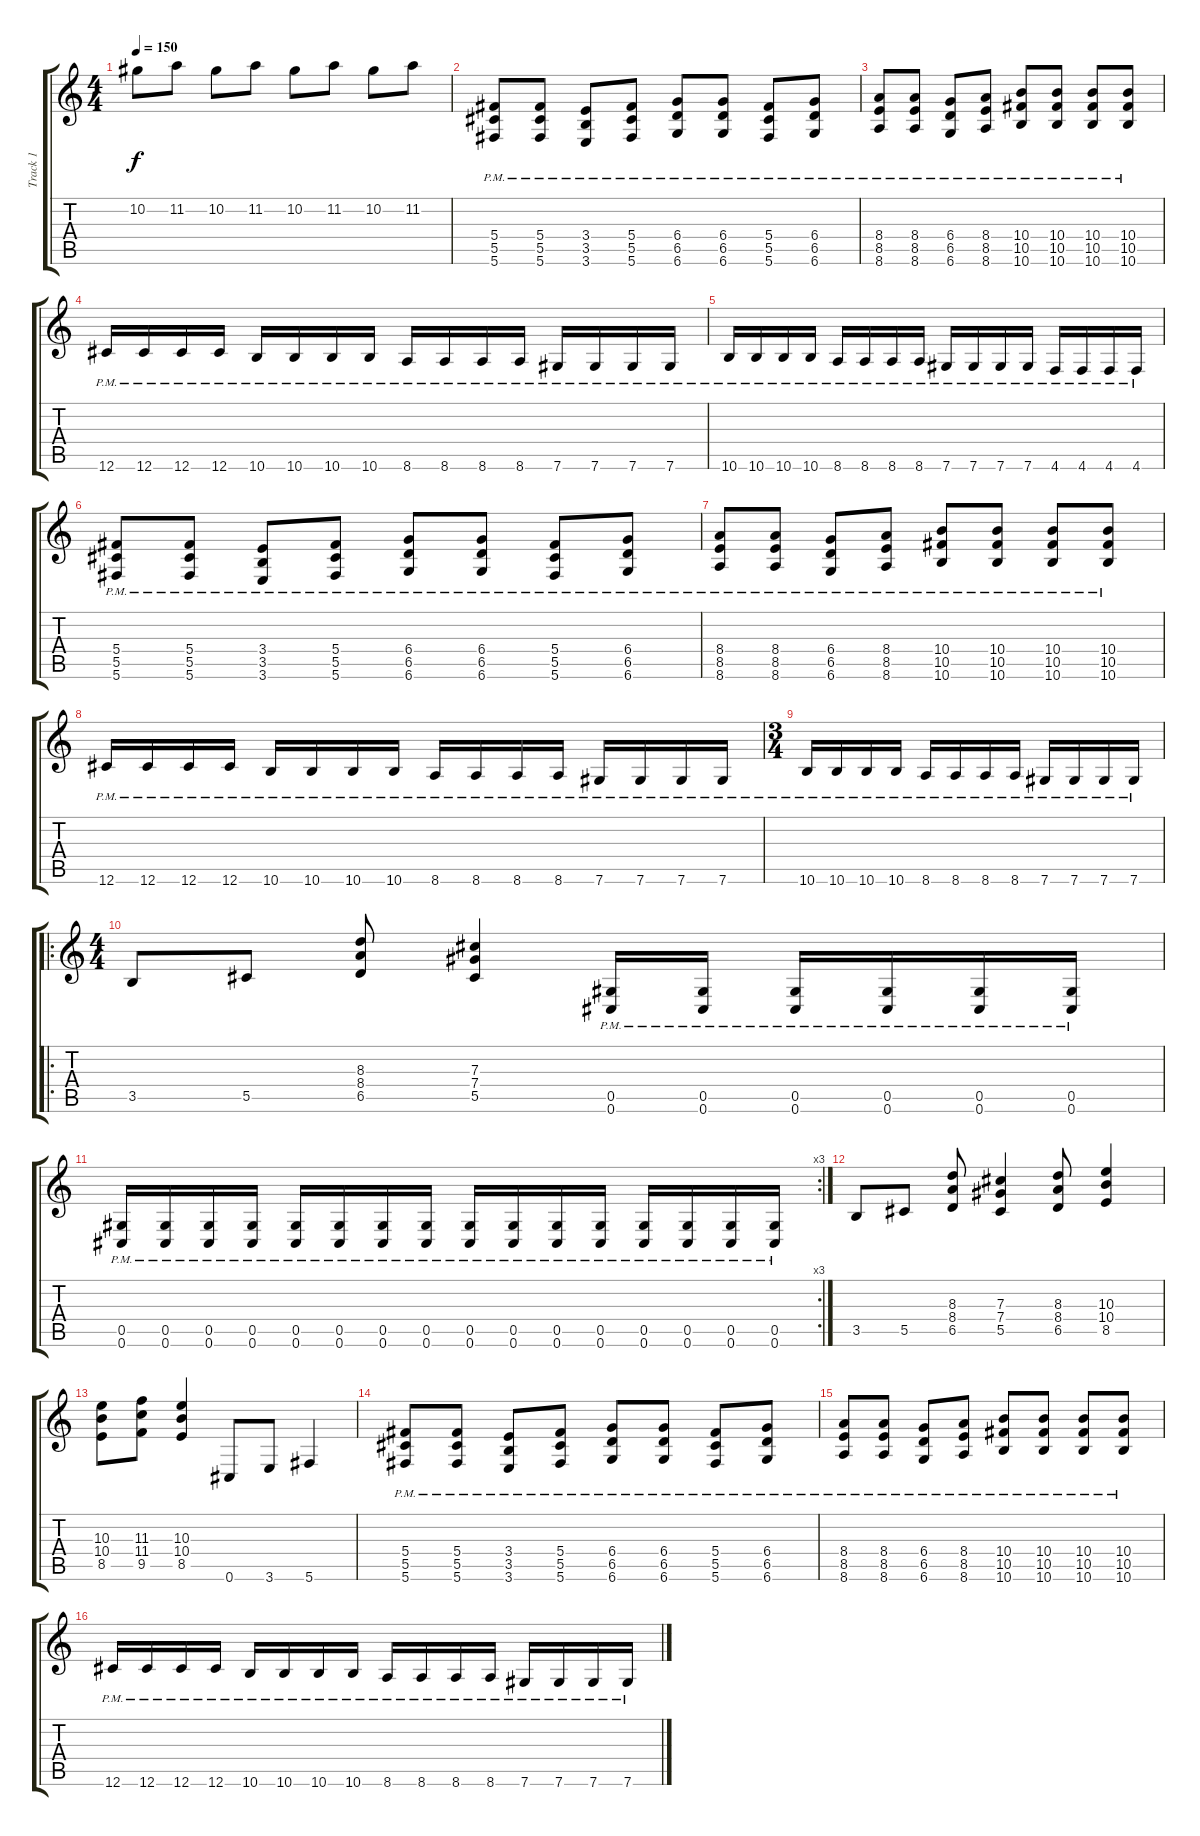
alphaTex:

\track ("Track 1" "Track 1") {instrument overdrivenguitar}
\staff {score tabs}
\tuning (Eb4 Bb3 Gb3 Db3 Ab2 Db2) {hide}
\ts (4 4)
\tempo 150
\clef g2
\ks c
10.2.8{dy f} 11.2.8 10.2.8 11.2.8 10.2.8 11.2.8 10.2.8 11.2.8 |
(5.4{pm} 5.5{pm} 5.6{pm}).8 (5.4{pm} 5.5{pm} 5.6{pm}).8 (3.4{pm} 3.5{pm} 3.6{pm}).8 (5.4{pm} 5.5{pm} 5.6{pm}).8 (6.4{pm} 6.5{pm} 6.6{pm}).8 (6.4{pm} 6.5{pm} 6.6{pm}).8 (5.4{pm} 5.5{pm} 5.6{pm}).8 (6.4{pm} 6.5{pm} 6.6{pm}).8 |
(8.4{pm} 8.5{pm} 8.6{pm}).8 (8.4{pm} 8.5{pm} 8.6{pm}).8 (6.4{pm} 6.5{pm} 6.6{pm}).8 (8.4{pm} 8.5{pm} 8.6{pm}).8 (10.4{pm} 10.5{pm} 10.6{pm}).8 (10.4{pm} 10.5{pm} 10.6{pm}).8 (10.4{pm} 10.5{pm} 10.6{pm}).8 (10.4{pm} 10.5{pm} 10.6{pm}).8 |
12.6{pm}.16 12.6{pm}.16 12.6{pm}.16 12.6{pm}.16 10.6{pm}.16 10.6{pm}.16 10.6{pm}.16 10.6{pm}.16 8.6{pm}.16 8.6{pm}.16 8.6{pm}.16 8.6{pm}.16 7.6{pm}.16 7.6{pm}.16 7.6{pm}.16 7.6{pm}.16 |
10.6{pm}.16 10.6{pm}.16 10.6{pm}.16 10.6{pm}.16 8.6{pm}.16 8.6{pm}.16 8.6{pm}.16 8.6{pm}.16 7.6{pm}.16 7.6{pm}.16 7.6{pm}.16 7.6{pm}.16 4.6{pm}.16 4.6{pm}.16 4.6{pm}.16 4.6{pm}.16 |
(5.4{pm} 5.5{pm} 5.6{pm}).8 (5.4{pm} 5.5{pm} 5.6{pm}).8 (3.4{pm} 3.5{pm} 3.6{pm}).8 (5.4{pm} 5.5{pm} 5.6{pm}).8 (6.4{pm} 6.5{pm} 6.6{pm}).8 (6.4{pm} 6.5{pm} 6.6{pm}).8 (5.4{pm} 5.5{pm} 5.6{pm}).8 (6.4{pm} 6.5{pm} 6.6{pm}).8 |
(8.4{pm} 8.5{pm} 8.6{pm}).8 (8.4{pm} 8.5{pm} 8.6{pm}).8 (6.4{pm} 6.5{pm} 6.6{pm}).8 (8.4{pm} 8.5{pm} 8.6{pm}).8 (10.4{pm} 10.5{pm} 10.6{pm}).8 (10.4{pm} 10.5{pm} 10.6{pm}).8 (10.4{pm} 10.5{pm} 10.6{pm}).8 (10.4{pm} 10.5{pm} 10.6{pm}).8 |
12.6{pm}.16 12.6{pm}.16 12.6{pm}.16 12.6{pm}.16 10.6{pm}.16 10.6{pm}.16 10.6{pm}.16 10.6{pm}.16 8.6{pm}.16 8.6{pm}.16 8.6{pm}.16 8.6{pm}.16 7.6{pm}.16 7.6{pm}.16 7.6{pm}.16 7.6{pm}.16 |
\ts (3 4)
10.6{pm}.16 10.6{pm}.16 10.6{pm}.16 10.6{pm}.16 8.6{pm}.16 8.6{pm}.16 8.6{pm}.16 8.6{pm}.16 7.6{pm}.16 7.6{pm}.16 7.6{pm}.16 7.6{pm}.16 |
\ro
\ts (4 4)
3.5.8 5.5.8 (8.3 8.4 6.5).8 (7.3 7.4 5.5).4 (0.5{pm} 0.6{pm}).16 (0.5{pm} 0.6{pm}).16 (0.5{pm} 0.6{pm}).16 (0.5{pm} 0.6{pm}).16 (0.5{pm} 0.6{pm}).16 (0.5{pm} 0.6{pm}).16 |
\rc 3
(0.5{pm} 0.6{pm}).16 (0.5{pm} 0.6{pm}).16 (0.5{pm} 0.6{pm}).16 (0.5{pm} 0.6{pm}).16 (0.5{pm} 0.6{pm}).16 (0.5{pm} 0.6{pm}).16 (0.5{pm} 0.6{pm}).16 (0.5{pm} 0.6{pm}).16 (0.5{pm} 0.6{pm}).16 (0.5{pm} 0.6{pm}).16 (0.5{pm} 0.6{pm}).16 (0.5{pm} 0.6{pm}).16 (0.5{pm} 0.6{pm}).16 (0.5{pm} 0.6{pm}).16 (0.5{pm} 0.6{pm}).16 (0.5{pm} 0.6{pm}).16 |
3.5.8 5.5.8 (8.3 8.4 6.5).8 (7.3 7.4 5.5).4 (8.3 8.4 6.5).8 (10.3 10.4 8.5).4 |
(10.3 10.4 8.5).8 (11.3 11.4 9.5).8 (10.3 10.4 8.5).4 0.6.8 3.6.8 5.6.4 |
(5.4{pm} 5.5{pm} 5.6{pm}).8 (5.4{pm} 5.5{pm} 5.6{pm}).8 (3.4{pm} 3.5{pm} 3.6{pm}).8 (5.4{pm} 5.5{pm} 5.6{pm}).8 (6.4{pm} 6.5{pm} 6.6{pm}).8 (6.4{pm} 6.5{pm} 6.6{pm}).8 (5.4{pm} 5.5{pm} 5.6{pm}).8 (6.4{pm} 6.5{pm} 6.6{pm}).8 |
(8.4{pm} 8.5{pm} 8.6{pm}).8 (8.4{pm} 8.5{pm} 8.6{pm}).8 (6.4{pm} 6.5{pm} 6.6{pm}).8 (8.4{pm} 8.5{pm} 8.6{pm}).8 (10.4{pm} 10.5{pm} 10.6{pm}).8 (10.4{pm} 10.5{pm} 10.6{pm}).8 (10.4{pm} 10.5{pm} 10.6{pm}).8 (10.4{pm} 10.5{pm} 10.6{pm}).8 |
12.6{pm}.16 12.6{pm}.16 12.6{pm}.16 12.6{pm}.16 10.6{pm}.16 10.6{pm}.16 10.6{pm}.16 10.6{pm}.16 8.6{pm}.16 8.6{pm}.16 8.6{pm}.16 8.6{pm}.16 7.6{pm}.16 7.6{pm}.16 7.6{pm}.16 7.6{pm}.16
